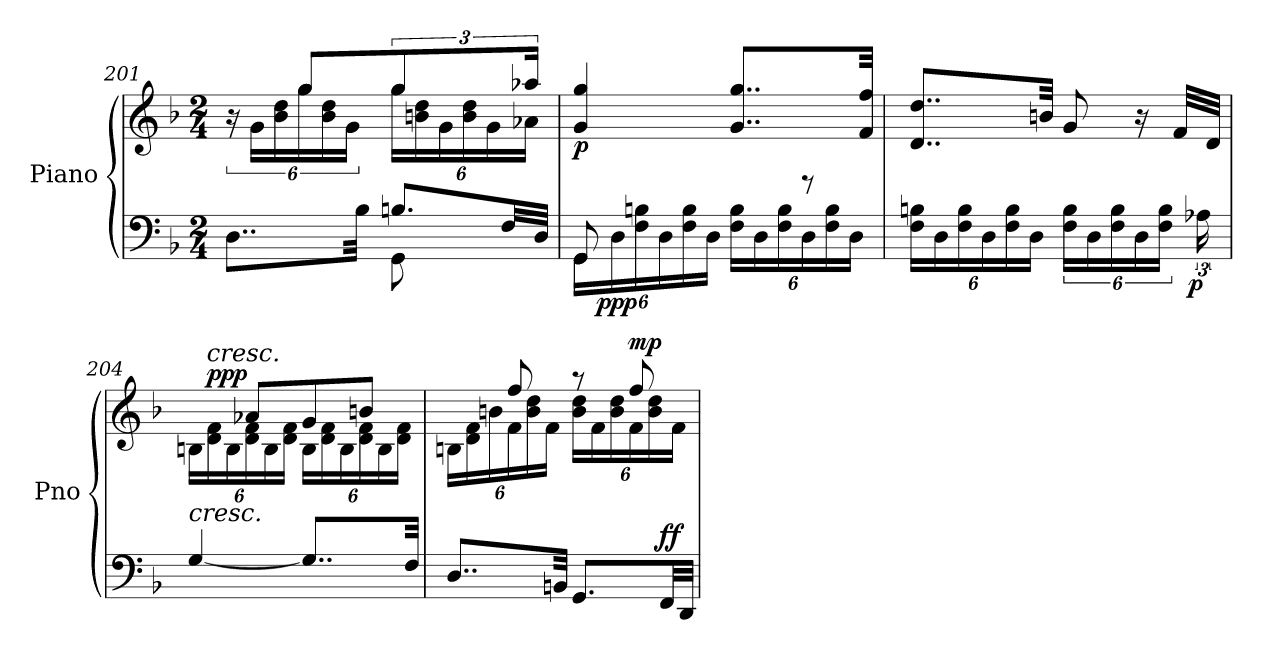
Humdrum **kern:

**kern	**kern	**dynam
*part1	*part1	*part1
*staff2	*staff1	*staff1/2
*I"Piano	*	*
*I'Pno	*	*
!!LO:LB:g=z
*clefF4	*clefG2	*
*k[b-]	*k[b-]	*
*M2/4	*M2/4	*
=201	=201	=201
*^	*^	*
8..D\L	4ryy	8ryy	24r	.
.	.	.	24g\LL	.
.	.	.	24b-\ 24dd\	.
.	.	8gg/L	24gg\	.
.	.	.	24b-\ 24dd\	.
.	.	.	24g\JJ	.
32B-\Jkk	.	.	.	.
*	*	*	*Xbrackettup	*
8.Bn/L	8GG\	12gg/	24gg\LL	.
.	.	.	24bn\ 24dd\	.
.	.	12.ryy	24g\	.
.	8ryy	.	24b\ 24dd\	.
.	.	.	24g\	.
32F/LL	.	.	.	.
.	.	24aa-X/Jk	24a-X\JJ	.
32D/JJJ	.	.	.	.
*	*	*v	*v	*
=202	=202	=202	=202
*	*Xbrackettup	*	*
!	!	!	!LO:DY:b
8GG/	24GG\LL	4g/ 4gg/	p
!	!	!	!LO:DY:b=2
.	24D\	.	ppp
.	24F\ 24Bn\	.	.
4ryy	24D\	.	.
.	24F\ 24B\	.	.
.	24D\JJ	.	.
.	24F\ 24B\LL	8..g/ 8..gg/L	.
.	24D\	.	.
.	24F\ 24B\	.	.
8r	24D\	.	.
.	24F\ 24B\	.	.
.	24D\JJ	.	.
.	.	32f/ 32ff/Jkk	.
=203	=203	=203	=203
4ryy	24F\ 24Bn\LL	8..d/ 8..dd/L	.
.	24D\	.	.
.	24F\ 24B\	.	.
.	24D\	.	.
.	24F\ 24B\	.	.
.	24D\JJ	.	.
.	.	32bn/Jkk	.
*brackettup	*	*	*
12ryy	24F\ 24B\LL	8g/	.
.	24D\	.	.
12.ryy	24F\ 24B\	.	.
.	24D\	16r	.
.	24F\ 24B\JJ	.	.
.	.	32f/LLL	.
!	!	!	!LO:DY:b=2
24A-X\	24ryy	.	p
.	.	32d/JJJ	.
*v	*v	*	*
=204	=204	=204
*	*^	*
!LO:TX:a:i:t=cresc.	!	!	!
[4G/	8ryy	24Bn\LL	.
!	!	!LO:TX:a:i:t=cresc.	!
!	!	!	!LO:DY:a
.	.	24d\ 24f\	ppp
.	.	24B\	.
.	8a-X/L	24d\ 24f\	.
.	.	24B\	.
.	.	24d\ 24f\JJ	.
8..G/L]	8g/	24B\LL	.
.	.	24d\ 24f\	.
.	.	24B\	.
.	8bn/J	24d\ 24f\	.
.	.	24B\	.
.	.	24d\ 24f\JJ	.
32F/Jkk	.	.	.
!!LO:PB:g=z	!!
=205	=205	=205	=205
8..D/L	8ryy	24Bn\LL	.
.	.	24d\ 24f\	.
.	.	24bn\	.
.	8ff/	24f\	.
.	.	24b\ 24dd\	.
.	.	24f\JJ	.
32BBn/Jkk	.	.	.
8.GG/L	8r	24b\ 24dd\LL	.
.	.	24f\	.
.	.	24b\ 24dd\	.
!	!	!	!LO:DY:a
.	8ff/	24f\	mp
.	.	24b\ 24dd\	.
!	!	!	!LO:DY:a=2
32FF/LL	.	.	ff
.	.	24f\JJ	.
32DD/JJJ	.	.	.
*	*v	*v	*
=	=	=
*-	*-	*-
